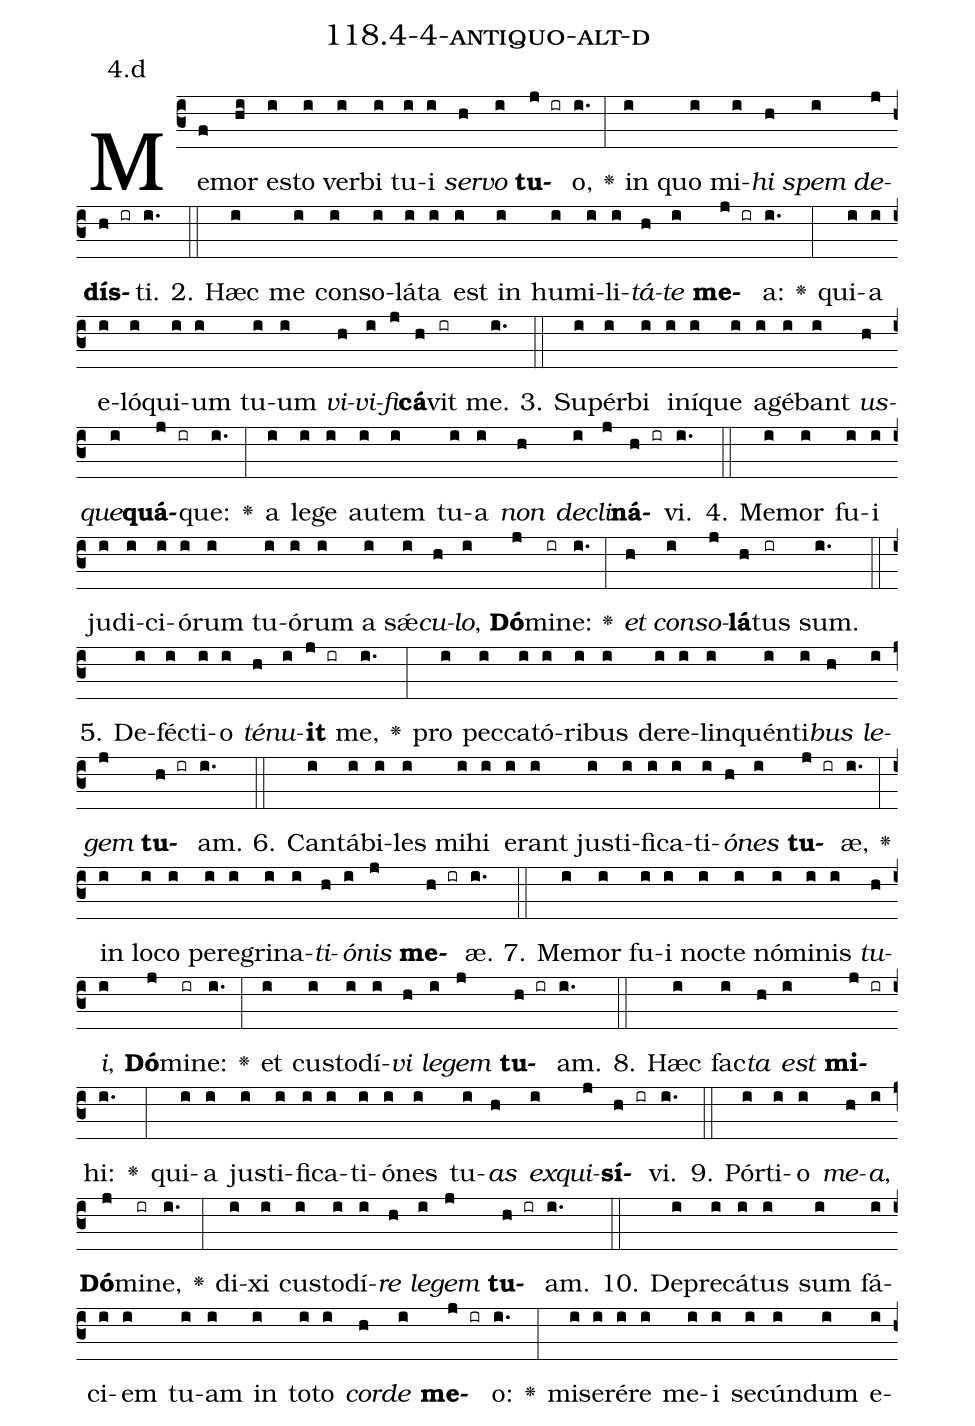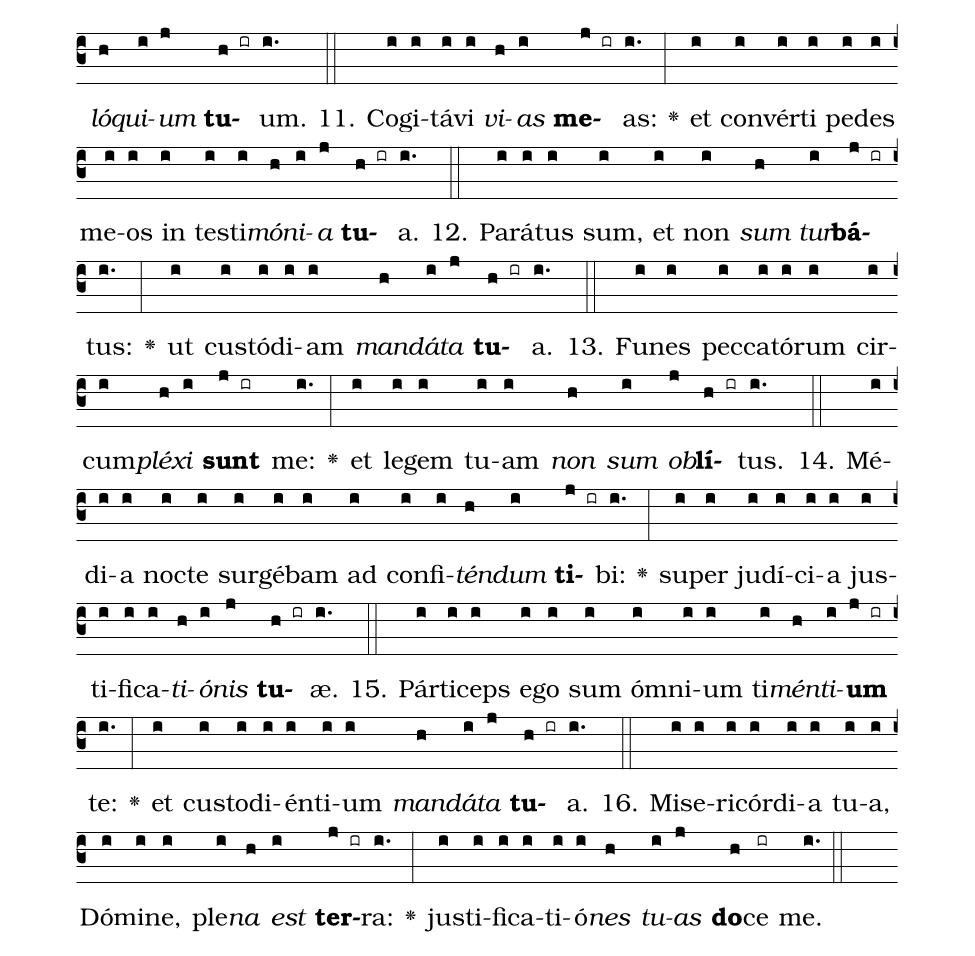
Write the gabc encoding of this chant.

name: 118.4-4-antiquo-alt-d;
annotation: 4.d;
%%
(c3)Me(f)mor(hi) es(i)to(i) ver(i)bi(i) tu(i)i(i) <i>ser</i>(h)<i>vo</i>(i) <b>tu</b>(j ir)o,(i.) <v>\greheightstar</v>(:) in(i) quo(i) mi(i)<i>hi</i>(h) <i>spem</i>(i) <i>de</i>(j)<b>dís</b>(h ir)ti.(i.) (::)
2. Hæc(i) me(i) con(i)so(i)lá(i)ta(i) est(i) in(i) hu(i)mi(i)li(i)<i>tá</i>(h)<i>te</i>(i) <b>me</b>(j ir)a:(i.) <v>\greheightstar</v>(:) qui(i)a(i) e(i)ló(i)qui(i)um(i) tu(i)um(i) <i>vi</i>(h)<i>vi</i>(i)<i>fi</i>(j)<b>cá</b>(h)vit(ir) me.(i.) (::)
3. Su(i)pér(i)bi(i) in(i)í(i)que(i) a(i)gé(i)bant(i) <i>us</i>(h)<i>que</i>(i)<b>quá</b>(j ir)que:(i.) <v>\greheightstar</v>(:) a(i) le(i)ge(i) au(i)tem(i) tu(i)a(i) <i>non</i>(h) <i>de</i>(i)<i>cli</i>(j)<b>ná</b>(h ir)vi.(i.) (::)
4. Me(i)mor(i) fu(i)i(i) ju(i)di(i)ci(i)ó(i)rum(i) tu(i)ó(i)rum(i) a(i) sǽ(i)<i>cu</i>(h)<i>lo</i>,(i) <b>Dó</b>(j)mi(ir)ne:(i.) <v>\greheightstar</v>(:) <i>et</i>(h) <i>con</i>(i)<i>so</i>(j)<b>lá</b>(h)tus(ir) sum.(i.) (::)
5. De(i)féc(i)ti(i)o(i) <i>té</i>(h)<i>nu</i>(i)<b>it</b>(j ir) me,(i.) <v>\greheightstar</v>(:) pro(i) pec(i)ca(i)tó(i)ri(i)bus(i) de(i)re(i)lin(i)quén(i)ti(i)<i>bus</i>(h) <i>le</i>(i)<i>gem</i>(j) <b>tu</b>(h ir)am.(i.) (::)
6. Can(i)tá(i)bi(i)les(i) mi(i)hi(i) e(i)rant(i) jus(i)ti(i)fi(i)ca(i)ti(i)<i>ó</i>(h)<i>nes</i>(i) <b>tu</b>(j ir)æ,(i.) <v>\greheightstar</v>(:) in(i) lo(i)co(i) per(i)e(i)gri(i)na(i)<i>ti</i>(h)<i>ó</i>(i)<i>nis</i>(j) <b>me</b>(h ir)æ.(i.) (::)
7. Me(i)mor(i) fu(i)i(i) noc(i)te(i) nó(i)mi(i)nis(i) <i>tu</i>(h)<i>i</i>,(i) <b>Dó</b>(j)mi(ir)ne:(i.) <v>\greheightstar</v>(:) et(i) cus(i)to(i)dí(i)<i>vi</i>(h) <i>le</i>(i)<i>gem</i>(j) <b>tu</b>(h ir)am.(i.) (::)
8. Hæc(i) fac(i)<i>ta</i>(h) <i>est</i>(i) <b>mi</b>(j ir)hi:(i.) <v>\greheightstar</v>(:) qui(i)a(i) jus(i)ti(i)fi(i)ca(i)ti(i)ó(i)nes(i) tu(i)<i>as</i>(h) <i>ex</i>(i)<i>qui</i>(j)<b>sí</b>(h ir)vi.(i.) (::)
9. Pór(i)ti(i)o(i) <i>me</i>(h)<i>a</i>,(i) <b>Dó</b>(j)mi(ir)ne,(i.) <v>\greheightstar</v>(:) di(i)xi(i) cus(i)to(i)dí(i)<i>re</i>(h) <i>le</i>(i)<i>gem</i>(j) <b>tu</b>(h ir)am.(i.) (::)
10. De(i)pre(i)cá(i)tus(i) sum(i) fá(i)ci(i)em(i) tu(i)am(i) in(i) to(i)to(i) <i>cor</i>(h)<i>de</i>(i) <b>me</b>(j ir)o:(i.) <v>\greheightstar</v>(:) mi(i)se(i)ré(i)re(i) me(i)i(i) se(i)cún(i)dum(i) e(i)<i>ló</i>(h)<i>qui</i>(i)<i>um</i>(j) <b>tu</b>(h ir)um.(i.) (::)
11. Co(i)gi(i)tá(i)vi(i) <i>vi</i>(h)<i>as</i>(i) <b>me</b>(j ir)as:(i.) <v>\greheightstar</v>(:) et(i) con(i)vér(i)ti(i) pe(i)des(i) me(i)os(i) in(i) tes(i)ti(i)<i>mó</i>(h)<i>ni</i>(i)<i>a</i>(j) <b>tu</b>(h ir)a.(i.) (::)
12. Pa(i)rá(i)tus(i) sum,(i) et(i) non(i) <i>sum</i>(h) <i>tur</i>(i)<b>bá</b>(j ir)tus:(i.) <v>\greheightstar</v>(:) ut(i) cus(i)tó(i)di(i)am(i) <i>man</i>(h)<i>dá</i>(i)<i>ta</i>(j) <b>tu</b>(h ir)a.(i.) (::)
13. Fu(i)nes(i) pec(i)ca(i)tó(i)rum(i) cir(i)cum(i)<i>plé</i>(h)<i>xi</i>(i) <b>sunt</b>(j ir) me:(i.) <v>\greheightstar</v>(:) et(i) le(i)gem(i) tu(i)am(i) <i>non</i>(h) <i>sum</i>(i) <i>ob</i>(j)<b>lí</b>(h ir)tus.(i.) (::)
14. Mé(i)di(i)a(i) noc(i)te(i) sur(i)gé(i)bam(i) ad(i) con(i)fi(i)<i>tén</i>(h)<i>dum</i>(i) <b>ti</b>(j ir)bi:(i.) <v>\greheightstar</v>(:) su(i)per(i) ju(i)dí(i)ci(i)a(i) jus(i)ti(i)fi(i)ca(i)<i>ti</i>(h)<i>ó</i>(i)<i>nis</i>(j) <b>tu</b>(h ir)æ.(i.) (::)
15. Pár(i)ti(i)ceps(i) e(i)go(i) sum(i) óm(i)ni(i)um(i) ti(i)<i>mén</i>(h)<i>ti</i>(i)<b>um</b>(j ir) te:(i.) <v>\greheightstar</v>(:) et(i) cus(i)to(i)di(i)én(i)ti(i)um(i) <i>man</i>(h)<i>dá</i>(i)<i>ta</i>(j) <b>tu</b>(h ir)a.(i.) (::)
16. Mi(i)se(i)ri(i)cór(i)di(i)a(i) tu(i)a,(i) Dó(i)mi(i)ne,(i) ple(i)<i>na</i>(h) <i>est</i>(i) <b>ter</b>(j ir)ra:(i.) <v>\greheightstar</v>(:) jus(i)ti(i)fi(i)ca(i)ti(i)ó(i)<i>nes</i>(h) <i>tu</i>(i)<i>as</i>(j) <b>do</b>(h)ce(ir) me.(i.) (::)
